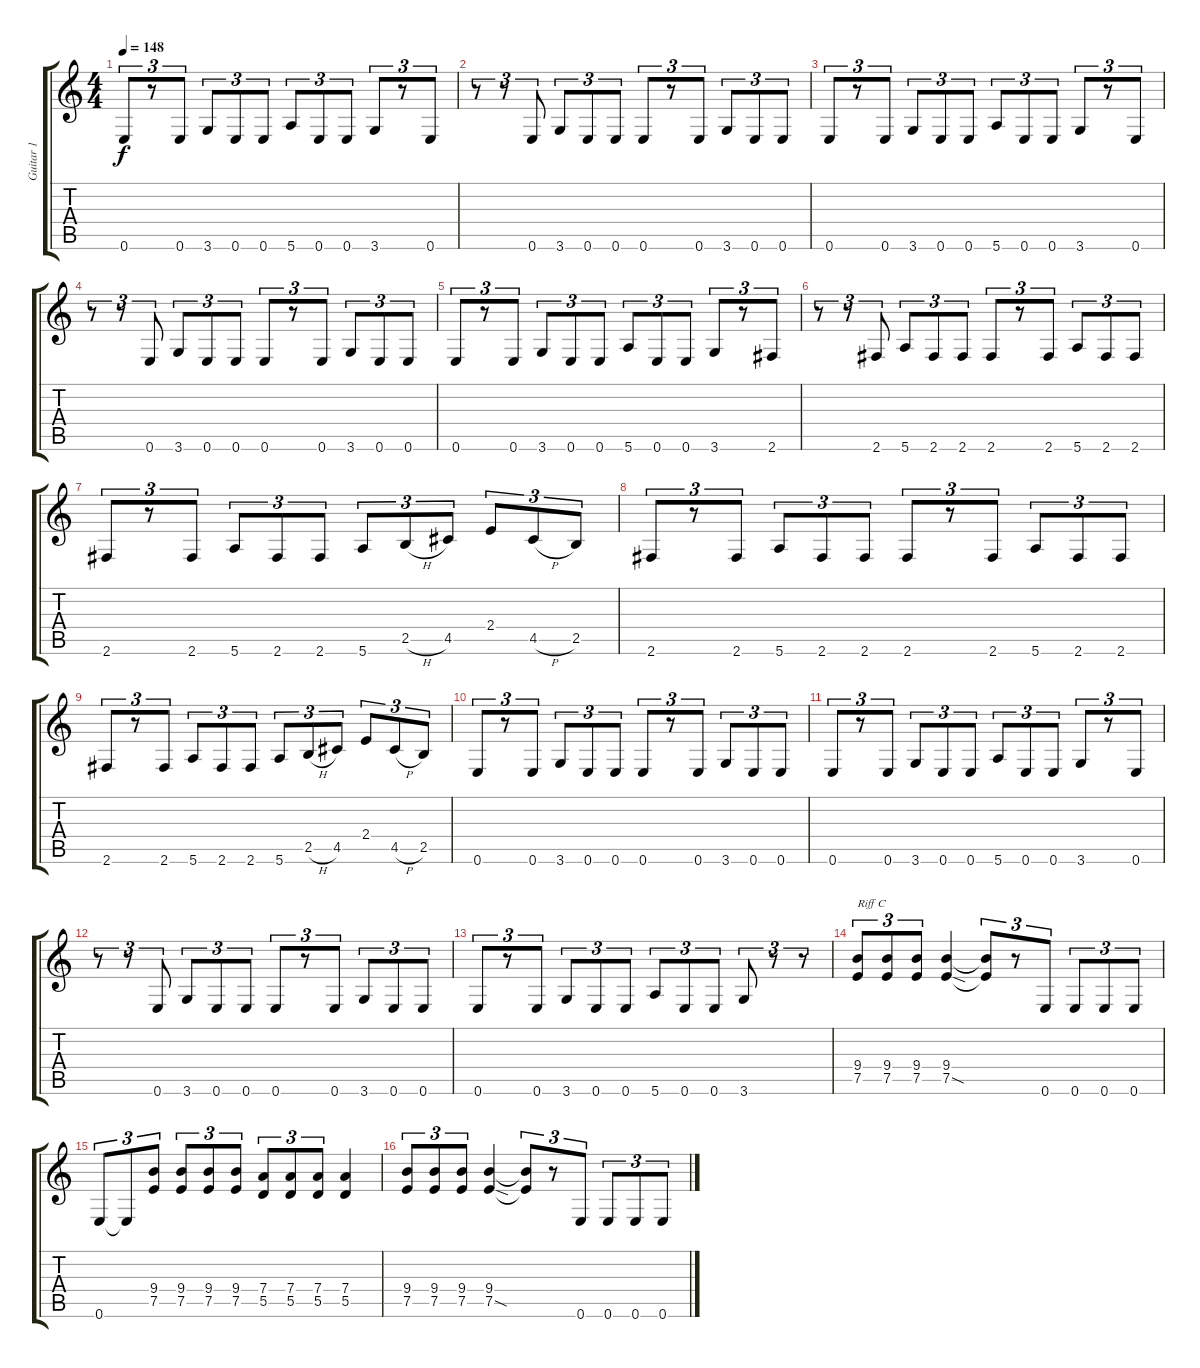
\track ("Guitar 1" "Guitar 1") {instrument distortionguitar}
\staff {score tabs}
\tuning (E4 B3 G3 D3 A2 E2) {hide}
\ts (4 4)
\tempo 148
\clef g2
\ks c
0.6.8{tu (3 2) dy f} r.8{tu (3 2)} 0.6.8{tu (3 2)} 3.6.8{tu (3 2)} 0.6.8{tu (3 2)} 0.6.8{tu (3 2)} 5.6.8{tu (3 2)} 0.6.8{tu (3 2)} 0.6.8{tu (3 2)} 3.6.8{tu (3 2)} r.8{tu (3 2)} 0.6.8{tu (3 2)} |
r.8{tu (3 2)} r.8{tu (3 2)} 0.6.8{tu (3 2)} 3.6.8{tu (3 2)} 0.6.8{tu (3 2)} 0.6.8{tu (3 2)} 0.6.8{tu (3 2)} r.8{tu (3 2)} 0.6.8{tu (3 2)} 3.6.8{tu (3 2)} 0.6.8{tu (3 2)} 0.6.8{tu (3 2)} |
0.6.8{tu (3 2)} r.8{tu (3 2)} 0.6.8{tu (3 2)} 3.6.8{tu (3 2)} 0.6.8{tu (3 2)} 0.6.8{tu (3 2)} 5.6.8{tu (3 2)} 0.6.8{tu (3 2)} 0.6.8{tu (3 2)} 3.6.8{tu (3 2)} r.8{tu (3 2)} 0.6.8{tu (3 2)} |
r.8{tu (3 2)} r.8{tu (3 2)} 0.6.8{tu (3 2)} 3.6.8{tu (3 2)} 0.6.8{tu (3 2)} 0.6.8{tu (3 2)} 0.6.8{tu (3 2)} r.8{tu (3 2)} 0.6.8{tu (3 2)} 3.6.8{tu (3 2)} 0.6.8{tu (3 2)} 0.6.8{tu (3 2)} |
0.6.8{tu (3 2)} r.8{tu (3 2)} 0.6.8{tu (3 2)} 3.6.8{tu (3 2)} 0.6.8{tu (3 2)} 0.6.8{tu (3 2)} 5.6.8{tu (3 2)} 0.6.8{tu (3 2)} 0.6.8{tu (3 2)} 3.6.8{tu (3 2)} r.8{tu (3 2)} 2.6.8{tu (3 2)} |
r.8{tu (3 2)} r.8{tu (3 2)} 2.6.8{tu (3 2)} 5.6.8{tu (3 2)} 2.6.8{tu (3 2)} 2.6.8{tu (3 2)} 2.6.8{tu (3 2)} r.8{tu (3 2)} 2.6.8{tu (3 2)} 5.6.8{tu (3 2)} 2.6.8{tu (3 2)} 2.6.8{tu (3 2)} |
2.6.8{tu (3 2)} r.8{tu (3 2)} 2.6.8{tu (3 2)} 5.6.8{tu (3 2)} 2.6.8{tu (3 2)} 2.6.8{tu (3 2)} 5.6.8{tu (3 2)} 2.5{h}.8{tu (3 2)} 4.5.8{tu (3 2)} 2.4.8{tu (3 2)} 4.5{h}.8{tu (3 2)} 2.5.8{tu (3 2)} |
2.6.8{tu (3 2)} r.8{tu (3 2)} 2.6.8{tu (3 2)} 5.6.8{tu (3 2)} 2.6.8{tu (3 2)} 2.6.8{tu (3 2)} 2.6.8{tu (3 2)} r.8{tu (3 2)} 2.6.8{tu (3 2)} 5.6.8{tu (3 2)} 2.6.8{tu (3 2)} 2.6.8{tu (3 2)} |
2.6.8{tu (3 2)} r.8{tu (3 2)} 2.6.8{tu (3 2)} 5.6.8{tu (3 2)} 2.6.8{tu (3 2)} 2.6.8{tu (3 2)} 5.6.8{tu (3 2)} 2.5{h}.8{tu (3 2)} 4.5.8{tu (3 2)} 2.4.8{tu (3 2)} 4.5{h}.8{tu (3 2)} 2.5.8{tu (3 2)} |
0.6.8{tu (3 2)} r.8{tu (3 2)} 0.6.8{tu (3 2)} 3.6.8{tu (3 2)} 0.6.8{tu (3 2)} 0.6.8{tu (3 2)} 0.6.8{tu (3 2)} r.8{tu (3 2)} 0.6.8{tu (3 2)} 3.6.8{tu (3 2)} 0.6.8{tu (3 2)} 0.6.8{tu (3 2)} |
0.6.8{tu (3 2)} r.8{tu (3 2)} 0.6.8{tu (3 2)} 3.6.8{tu (3 2)} 0.6.8{tu (3 2)} 0.6.8{tu (3 2)} 5.6.8{tu (3 2)} 0.6.8{tu (3 2)} 0.6.8{tu (3 2)} 3.6.8{tu (3 2)} r.8{tu (3 2)} 0.6.8{tu (3 2)} |
r.8{tu (3 2)} r.8{tu (3 2)} 0.6.8{tu (3 2)} 3.6.8{tu (3 2)} 0.6.8{tu (3 2)} 0.6.8{tu (3 2)} 0.6.8{tu (3 2)} r.8{tu (3 2)} 0.6.8{tu (3 2)} 3.6.8{tu (3 2)} 0.6.8{tu (3 2)} 0.6.8{tu (3 2)} |
0.6.8{tu (3 2)} r.8{tu (3 2)} 0.6.8{tu (3 2)} 3.6.8{tu (3 2)} 0.6.8{tu (3 2)} 0.6.8{tu (3 2)} 5.6.8{tu (3 2)} 0.6.8{tu (3 2)} 0.6.8{tu (3 2)} 3.6.8{tu (3 2)} r.8{tu (3 2)} r.8{tu (3 2)} |
(9.4 7.5).8{tu (3 2) txt "Riff C"} (9.4 7.5).8{tu (3 2)} (9.4 7.5).8{tu (3 2)} (9.4 7.5{sod}).4 (9.4{t} 7.5{t}).8{tu (3 2)} r.8{tu (3 2)} 0.6.8{tu (3 2)} 0.6.8{tu (3 2)} 0.6.8{tu (3 2)} 0.6.8{tu (3 2)} |
0.6.8{tu (3 2)} 0.6{t}.8{tu (3 2)} (9.4 7.5).8{tu (3 2)} (9.4 7.5).8{tu (3 2)} (9.4 7.5).8{tu (3 2)} (9.4 7.5).8{tu (3 2)} (7.4 5.5).8{tu (3 2)} (7.4 5.5).8{tu (3 2)} (7.4 5.5).8{tu (3 2)} (7.4 5.5).4 |
(9.4 7.5).8{tu (3 2)} (9.4 7.5).8{tu (3 2)} (9.4 7.5).8{tu (3 2)} (9.4 7.5{sod}).4 (9.4{t} 7.5{t}).8{tu (3 2)} r.8{tu (3 2)} 0.6.8{tu (3 2)} 0.6.8{tu (3 2)} 0.6.8{tu (3 2)} 0.6.8{tu (3 2)}
